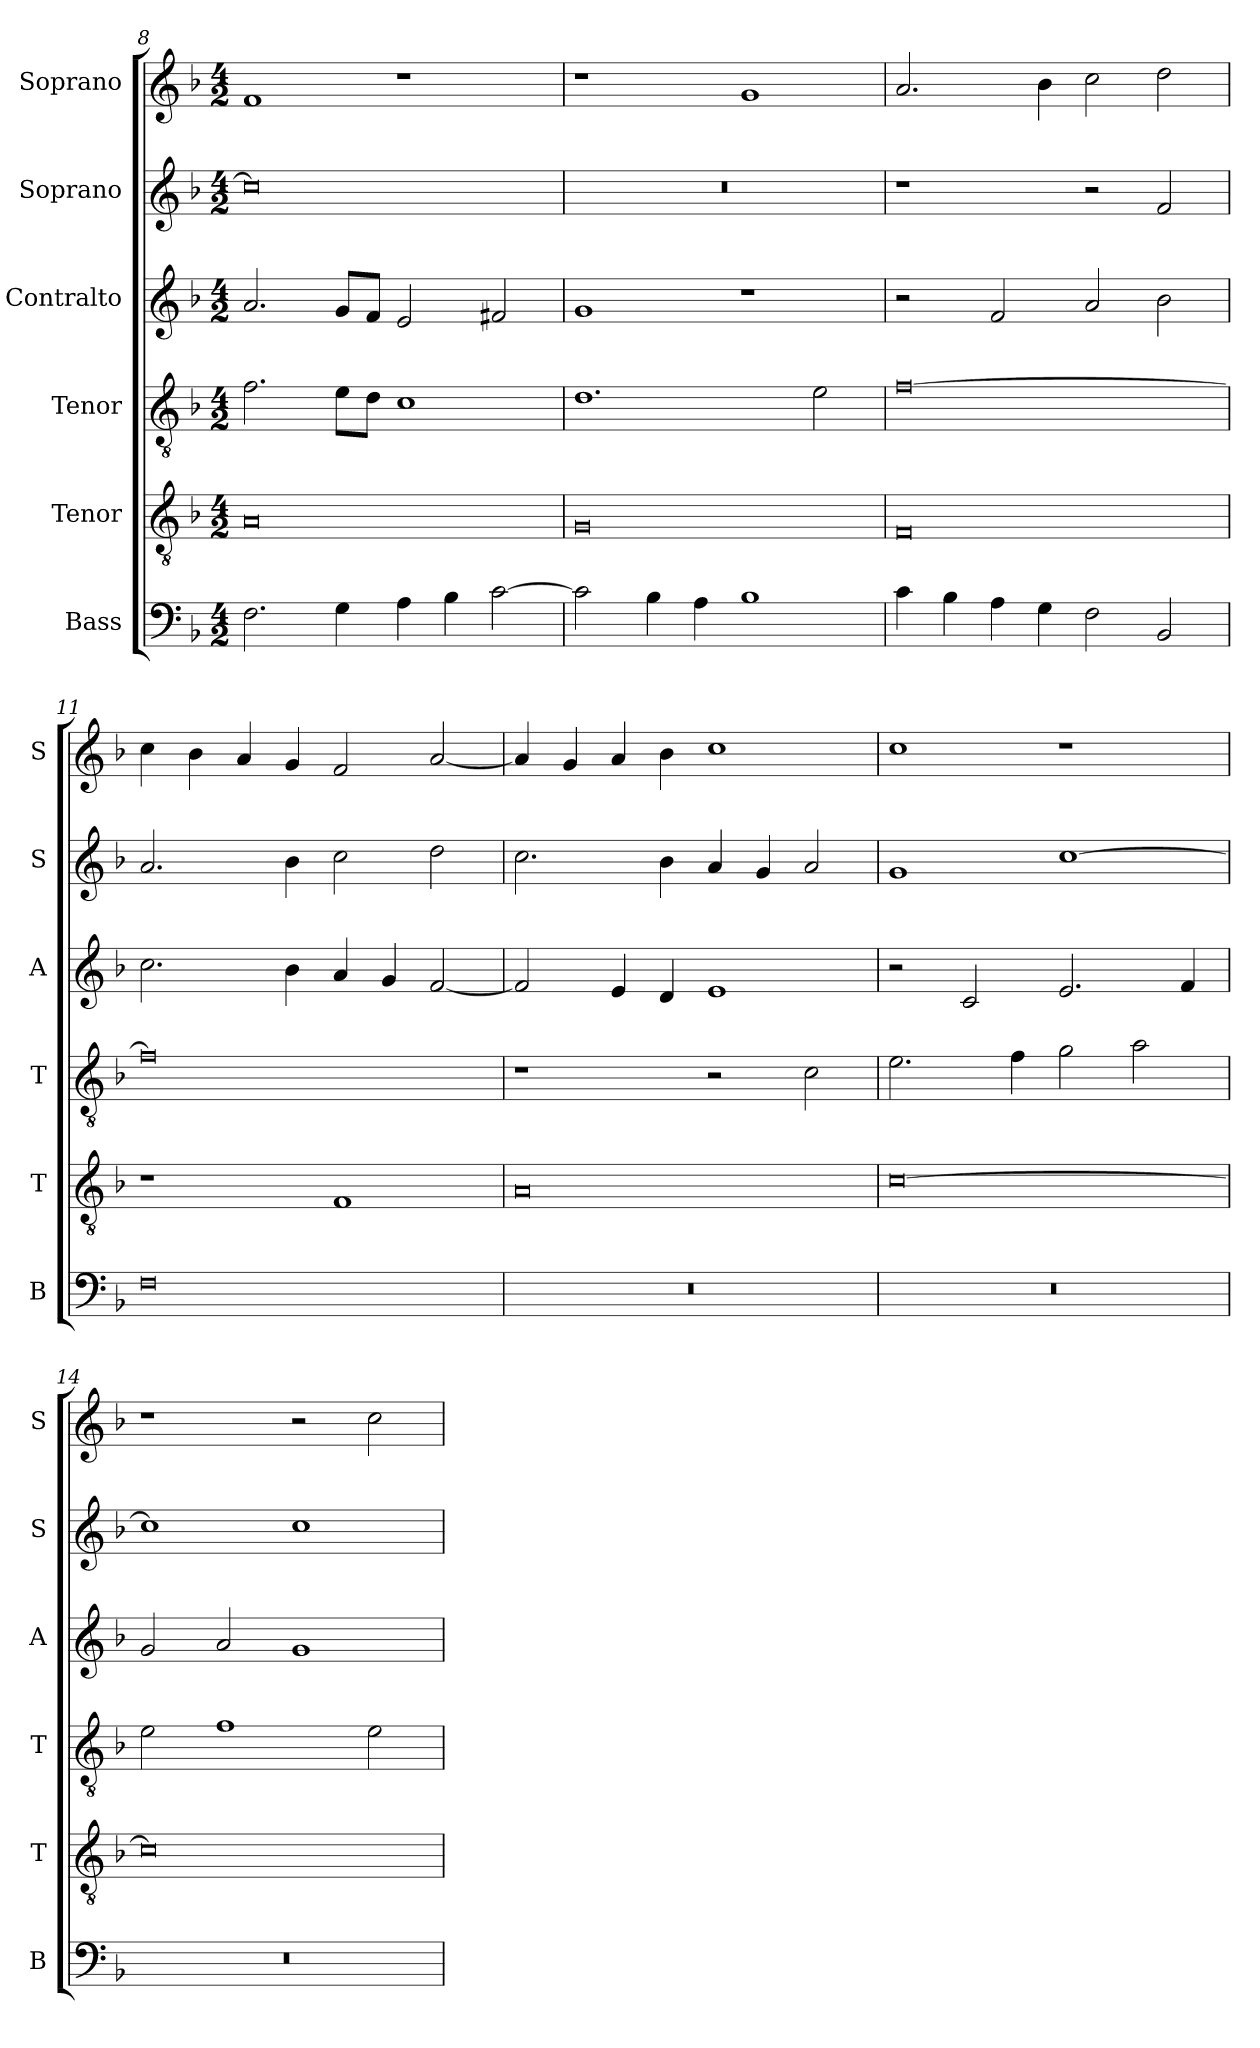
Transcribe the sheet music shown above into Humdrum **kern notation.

**kern	**kern	**kern	**kern	**kern	**kern
*part6	*part5	*part4	*part3	*part2	*part1
*staff6	*staff5	*staff4	*staff3	*staff2	*staff1
*I"Bass	*I"Tenor	*I"Tenor	*I"Contralto	*I"Soprano	*I"Soprano
*I'B	*I'T	*I'T	*I'A	*I'S	*I'S
*clefF4	*clefGv2	*clefGv2	*clefG2	*clefG2	*clefG2
*k[b-]	*k[b-]	*k[b-]	*k[b-]	*k[b-]	*k[b-]
*M4/2	*M4/2	*M4/2	*M4/2	*M4/2	*M4/2
=8	=8	=8	=8	=8	=8
2.F	0A	2.f	2.a	0cc]	1f
4G	.	8e\L	8g/L	.	.
.	.	8d\J	8f/J	.	.
4A	.	1c	2e	.	1r
4B-	.	.	.	.	.
[2c	.	.	2f#X	.	.
=9	=9	=9	=9	=9	=9
2c]	0G	1.d	1g	0r	1r
4B-	.	.	.	.	.
4A	.	.	.	.	.
1B-	.	.	1r	.	1g
.	.	2e	.	.	.
=10	=10	=10	=10	=10	=10
4c	0F	[0f	2r	1r	2.a
4B-	.	.	.	.	.
4A	.	.	2f	.	.
4G	.	.	.	.	4b-
2F	.	.	2a	2r	2cc
2BB-	.	.	2b-	2f	2dd
=11	=11	=11	=11	=11	=11
0F	1r	0f]	2.cc	2.a	4cc
.	.	.	.	.	4b-
.	.	.	.	.	4a
.	.	.	4b-	4b-	4g
.	1F	.	4a	2cc	2f
.	.	.	4g	.	.
.	.	.	[2f	2dd	[2a
=12	=12	=12	=12	=12	=12
0r	0A	1r	2f]	2.cc	4a]
.	.	.	.	.	4g
.	.	.	4e	.	4a
.	.	.	4d	4b-	4b-
.	.	2r	1e	4a	1cc
.	.	.	.	4g	.
.	.	2c	.	2a	.
=13	=13	=13	=13	=13	=13
0r	[0c	2.e	2r	1g	1cc
.	.	.	2c	.	.
.	.	4f	.	.	.
.	.	2g	2.e	[1cc	1r
.	.	2a	.	.	.
.	.	.	4f	.	.
=14	=14	=14	=14	=14	=14
0r	0c]	2e	2g	1cc]	1r
.	.	1f	2a	.	.
.	.	.	1g	1cc	2r
.	.	2e	.	.	2cc
=	=	=	=	=	=
*-	*-	*-	*-	*-	*-
